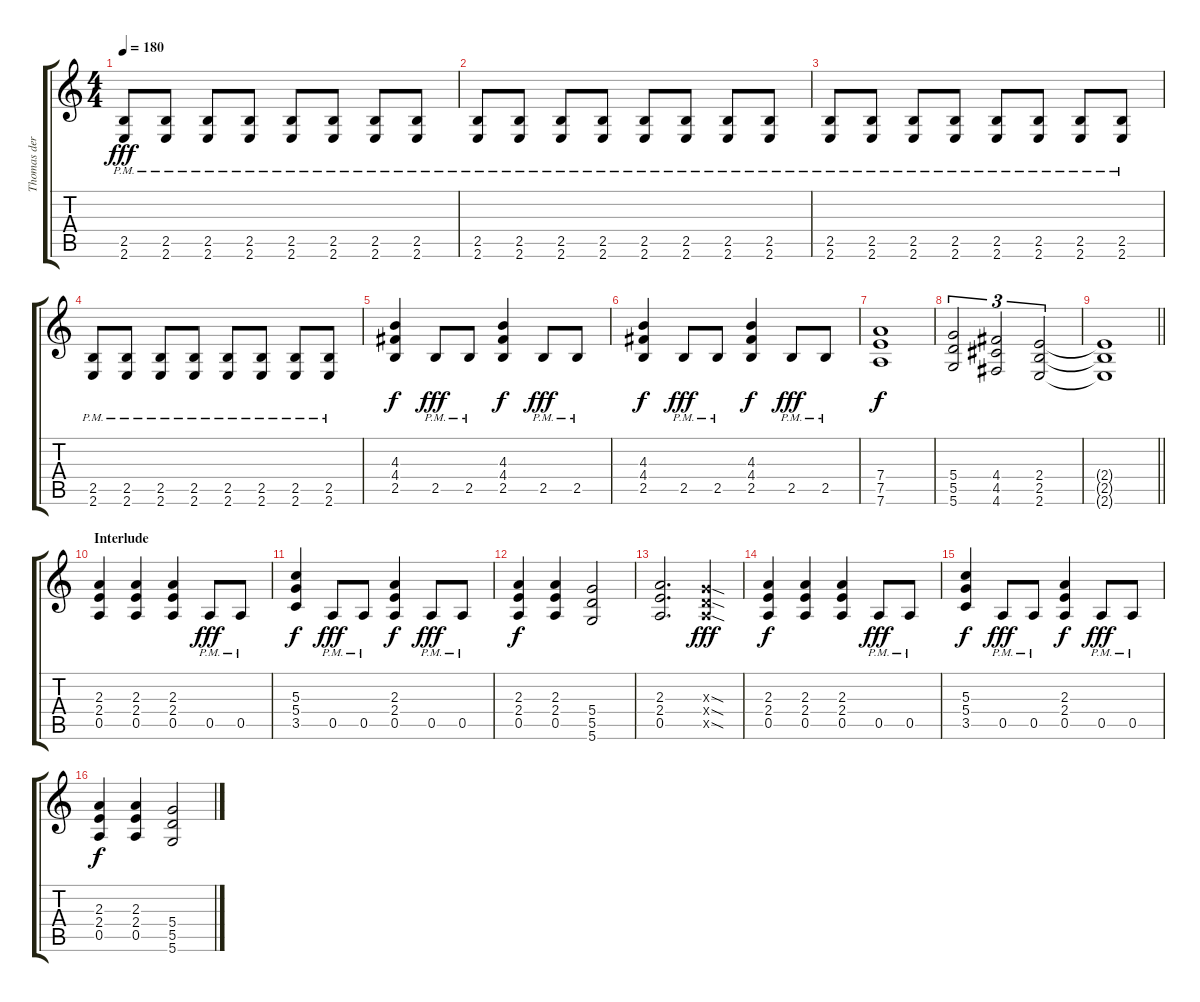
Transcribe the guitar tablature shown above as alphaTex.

\track ("Thomas der Münzer" "Thomas der") {instrument distortionguitar}
\staff {score tabs}
\tuning (E4 B3 G3 D3 A2 D2) {hide}
\ts (4 4)
\tempo 180
\clef g2
\ks c
(2.5{pm} 2.6{pm}).8{dy fff} (2.5{pm} 2.6{pm}).8 (2.5{pm} 2.6{pm}).8 (2.5{pm} 2.6{pm}).8 (2.5{pm} 2.6{pm}).8 (2.5{pm} 2.6{pm}).8 (2.5{pm} 2.6{pm}).8 (2.5{pm} 2.6{pm}).8 |
(2.5{pm} 2.6{pm}).8 (2.5{pm} 2.6{pm}).8 (2.5{pm} 2.6{pm}).8 (2.5{pm} 2.6{pm}).8 (2.5{pm} 2.6{pm}).8 (2.5{pm} 2.6{pm}).8 (2.5{pm} 2.6{pm}).8 (2.5{pm} 2.6{pm}).8 |
(2.5{pm} 2.6{pm}).8 (2.5{pm} 2.6{pm}).8 (2.5{pm} 2.6{pm}).8 (2.5{pm} 2.6{pm}).8 (2.5{pm} 2.6{pm}).8 (2.5{pm} 2.6{pm}).8 (2.5{pm} 2.6{pm}).8 (2.5{pm} 2.6{pm}).8 |
(2.5{pm} 2.6{pm}).8 (2.5{pm} 2.6{pm}).8 (2.5{pm} 2.6{pm}).8 (2.5{pm} 2.6{pm}).8 (2.5{pm} 2.6{pm}).8 (2.5{pm} 2.6{pm}).8 (2.5{pm} 2.6{pm}).8 (2.5{pm} 2.6{pm}).8 |
(4.3 4.4 2.5).4{dy f} 2.5{pm}.8{dy fff} 2.5{pm}.8 (4.3 4.4 2.5).4{dy f} 2.5{pm}.8{dy fff} 2.5{pm}.8 |
(4.3 4.4 2.5).4{dy f} 2.5{pm}.8{dy fff} 2.5{pm}.8 (4.3 4.4 2.5).4{dy f} 2.5{pm}.8{dy fff} 2.5{pm}.8 |
(7.4 7.5 7.6).1{dy f} |
(5.4 5.5 5.6).2{tu (3 2)} (4.4 4.5 4.6).2{tu (3 2)} (2.4 2.5 2.6).2{tu (3 2)} |
\barLineRight lightlight
(2.4{t} 2.5{t} 2.6{t}).1 |
\section ("" "Interlude")
(2.3 2.4 0.5).4 (2.3 2.4 0.5).4 (2.3 2.4 0.5).4 0.5{pm}.8{dy fff} 0.5{pm}.8 |
(5.3 5.4 3.5).4{dy f} 0.5{pm}.8{dy fff} 0.5{pm}.8 (2.3 2.4 0.5).4{dy f} 0.5{pm}.8{dy fff} 0.5{pm}.8 |
(2.3 2.4 0.5).4{dy f} (2.3 2.4 0.5).4 (5.4 5.5 5.6).2 |
(2.3 2.4 0.5).2{d} (0.3{sod x} 0.4{sod x} 0.5{sod x}).4{dy fff} |
(2.3 2.4 0.5).4{dy f} (2.3 2.4 0.5).4 (2.3 2.4 0.5).4 0.5{pm}.8{dy fff} 0.5{pm}.8 |
(5.3 5.4 3.5).4{dy f} 0.5{pm}.8{dy fff} 0.5{pm}.8 (2.3 2.4 0.5).4{dy f} 0.5{pm}.8{dy fff} 0.5{pm}.8 |
(2.3 2.4 0.5).4{dy f} (2.3 2.4 0.5).4 (5.4 5.5 5.6).2
